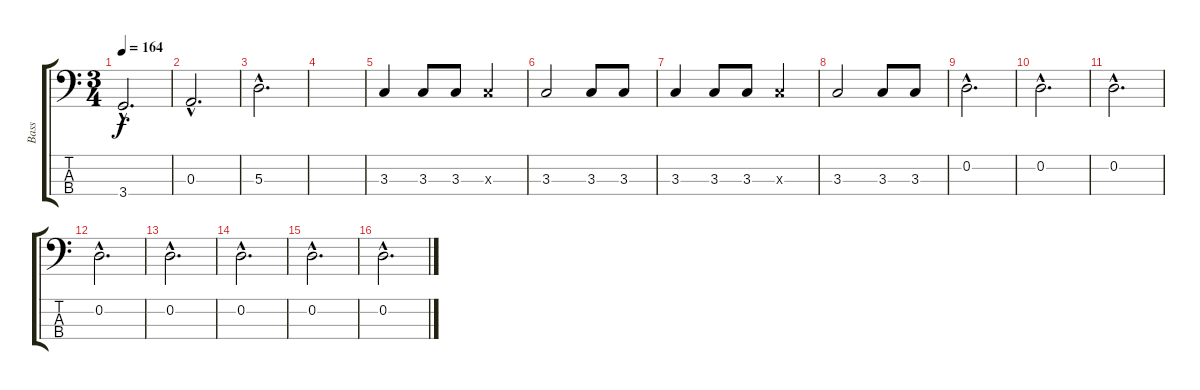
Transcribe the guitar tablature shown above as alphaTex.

\track ("Bass" "Bass") {instrument fretlessbass}
\staff {score tabs}
\tuning (G2 D2 A1 E1) {hide}
\ts (3 4)
\tempo 164
\clef f4
\ks c
3.4{hac}.2{d dy f} |
0.3{hac}.2{d} |
5.3{hac}.2{d} |
|
3.3.4 3.3.8 3.3.8 3.3{x}.4 |
3.3.2 3.3.8 3.3.8 |
3.3.4 3.3.8 3.3.8 3.3{x}.4 |
3.3.2 3.3.8 3.3.8 |
0.2{hac}.2{d} |
0.2{hac}.2{d} |
0.2{hac}.2{d} |
0.2{hac}.2{d} |
0.2{hac}.2{d} |
0.2{hac}.2{d} |
0.2{hac}.2{d} |
0.2{hac}.2{d}
